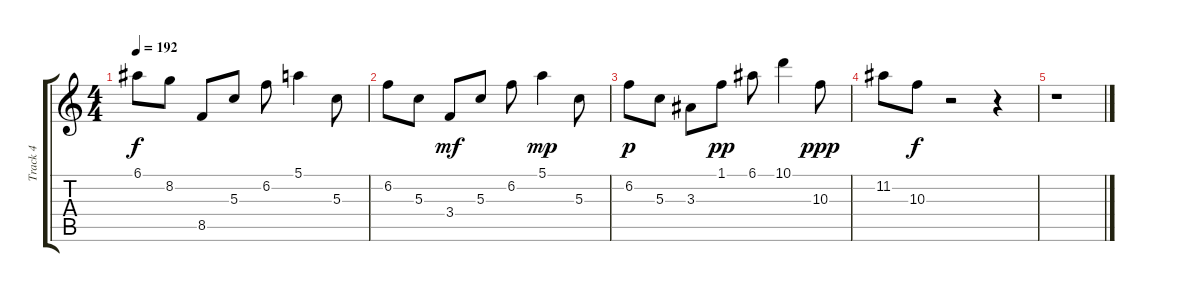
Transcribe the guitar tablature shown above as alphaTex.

\track ("Track 4" "Track 4") {instrument acousticguitarsteel}
\staff {score tabs}
\tuning (E4 B3 G3 D3 A2 E2) {hide}
\ts (4 4)
\tempo 192
\clef g2
\ks c
6.1.8{dy f} 8.2.8 8.5.8 5.3.8 6.2.8 5.1.4 5.3.8 |
6.2.8 5.3.8 3.4.8{dy mf} 5.3.8 6.2.8 5.1.4{dy mp} 5.3.8 |
6.2.8{dy p} 5.3.8 3.3.8 1.1.8{dy pp} 6.1.8 10.1.4 10.3.8{dy ppp} |
11.2.8 10.3.8{dy f} r.2 r.4 |
r.1
